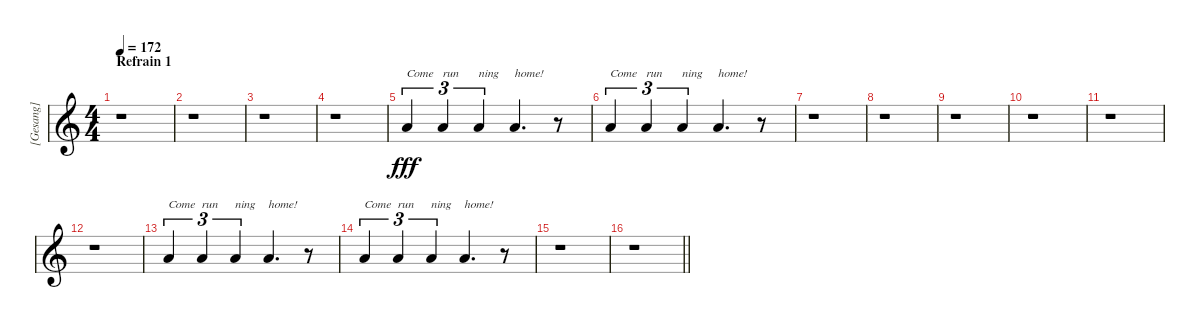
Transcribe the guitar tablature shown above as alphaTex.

\track ("[Gesang]" "[Gesang]") {instrument baritonesax}
\staff {score}
\tuning (E4 B3 G3 D3 A2 E2) {hide}
\ts (4 4)
\section ("" "Refrain 1")
\tempo 172
\clef g2
\ks c
r.1{dy fff} |
r.1 |
r.1 |
r.1 |
10.2.4{tu (3 2) txt "Come"} 10.2.4{tu (3 2) txt "run"} 10.2.4{tu (3 2) txt "ning"} 10.2.4{d txt "home! "} r.8 |
10.2.4{tu (3 2) txt "Come"} 10.2.4{tu (3 2) txt "run"} 10.2.4{tu (3 2) txt "ning"} 10.2.4{d txt "home! "} r.8 |
r.1 |
r.1 |
r.1 |
r.1 |
r.1 |
r.1 |
10.2.4{tu (3 2) txt "Come"} 10.2.4{tu (3 2) txt "run"} 10.2.4{tu (3 2) txt "ning"} 10.2.4{d txt "home! "} r.8 |
10.2.4{tu (3 2) txt "Come"} 10.2.4{tu (3 2) txt "run"} 10.2.4{tu (3 2) txt "ning"} 10.2.4{d txt "home! "} r.8 |
r.1 |
\barLineRight lightlight
r.1
